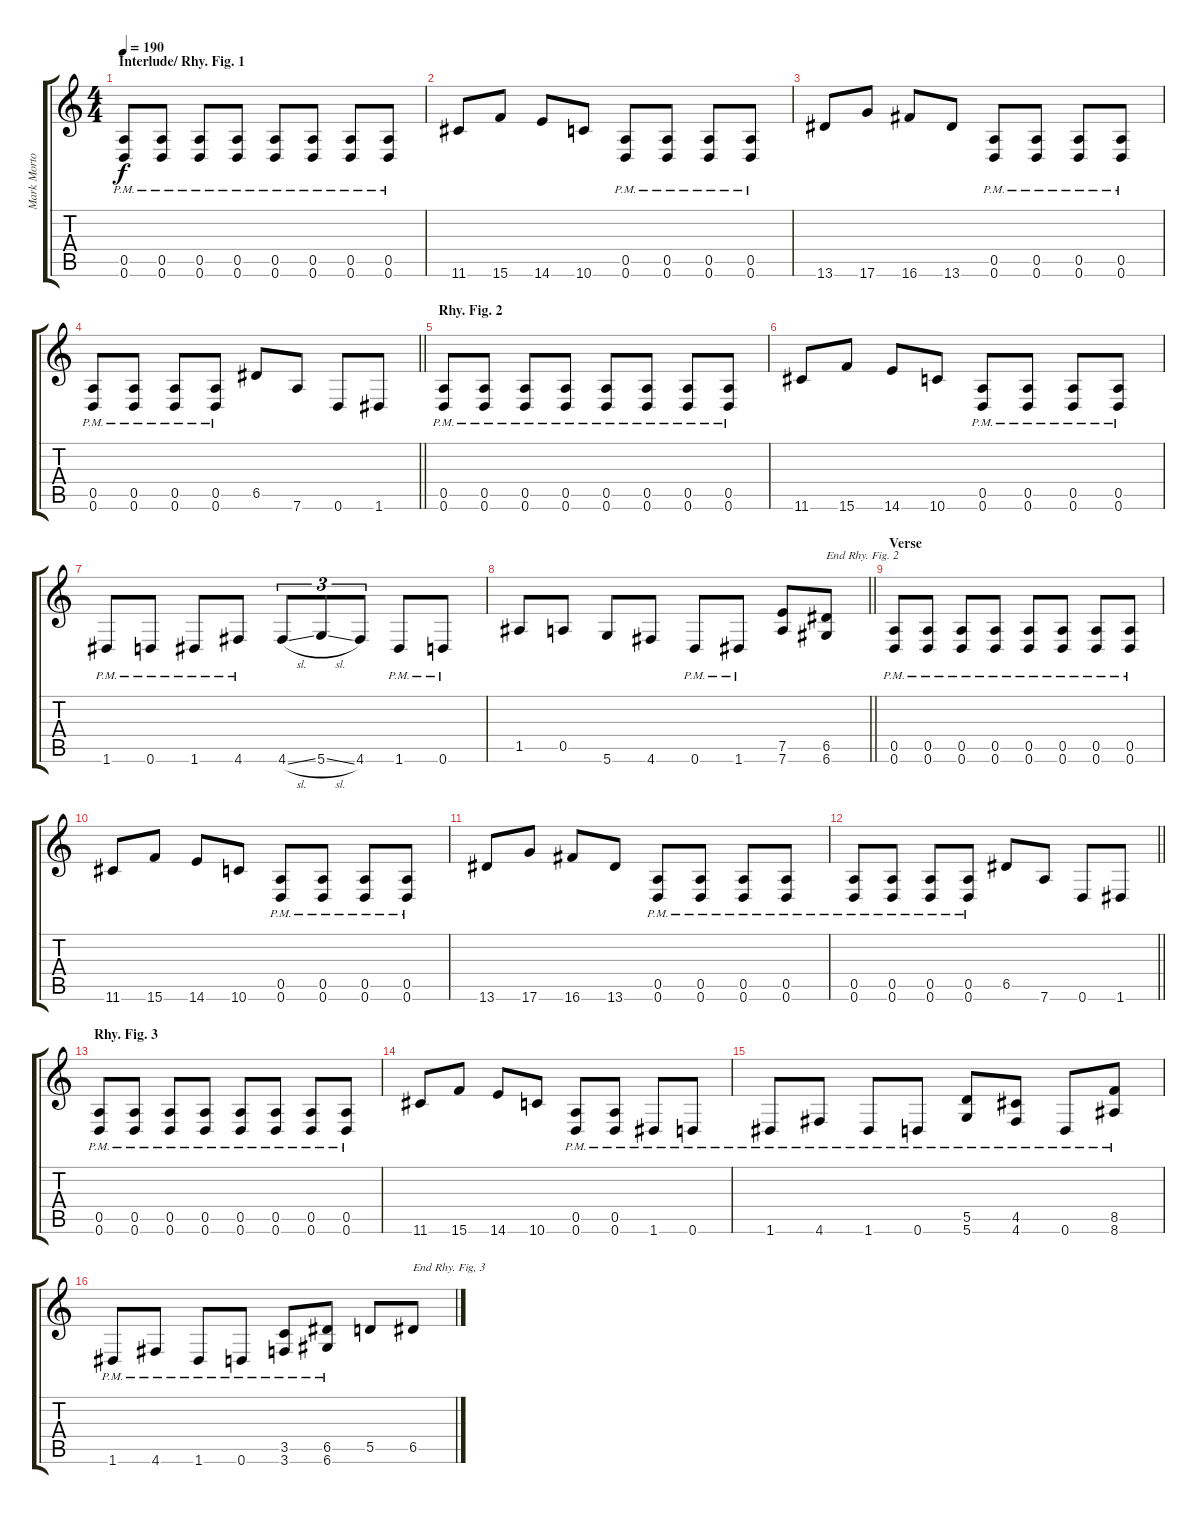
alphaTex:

\track ("Mark Morton" "Mark Morto") {instrument distortionguitar}
\staff {score tabs}
\tuning (E4 B3 G3 D3 A2 D2) {hide}
\ts (4 4)
\section ("" "Interlude/ Rhy. Fig. 1")
\tempo 190
\clef g2
\ks c
(0.5{pm} 0.6{pm}).8{dy f} (0.5{pm} 0.6{pm}).8 (0.5{pm} 0.6{pm}).8 (0.5{pm} 0.6{pm}).8 (0.5{pm} 0.6{pm}).8 (0.5{pm} 0.6{pm}).8 (0.5{pm} 0.6{pm}).8 (0.5{pm} 0.6{pm}).8 |
11.6.8 15.6.8 14.6.8 10.6.8 (0.5{pm} 0.6{pm}).8 (0.5{pm} 0.6{pm}).8 (0.5{pm} 0.6{pm}).8 (0.5{pm} 0.6{pm}).8 |
13.6.8 17.6.8 16.6.8 13.6.8 (0.5{pm} 0.6{pm}).8 (0.5{pm} 0.6{pm}).8 (0.5{pm} 0.6{pm}).8 (0.5{pm} 0.6{pm}).8 |
\barLineRight lightlight
(0.5{pm} 0.6{pm}).8 (0.5{pm} 0.6{pm}).8 (0.5{pm} 0.6{pm}).8 (0.5{pm} 0.6{pm}).8 6.5.8 7.6.8 0.6.8 1.6.8 |
\section ("" "Rhy. Fig. 2")
(0.5{pm} 0.6{pm}).8 (0.5{pm} 0.6{pm}).8 (0.5{pm} 0.6{pm}).8 (0.5{pm} 0.6{pm}).8 (0.5{pm} 0.6{pm}).8 (0.5{pm} 0.6{pm}).8 (0.5{pm} 0.6{pm}).8 (0.5{pm} 0.6{pm}).8 |
11.6.8 15.6.8 14.6.8 10.6.8 (0.5{pm} 0.6{pm}).8 (0.5{pm} 0.6{pm}).8 (0.5{pm} 0.6{pm}).8 (0.5{pm} 0.6{pm}).8 |
1.6{pm}.8 0.6{pm}.8 1.6{pm}.8 4.6{pm}.8 4.6{sl}.8{tu (3 2)} 5.6{sl}.8{tu (3 2)} 4.6.8{tu (3 2)} 1.6{pm}.8 0.6{pm}.8 |
\barLineRight lightlight
1.5.8 0.5.8 5.6.8 4.6.8 0.6{pm}.8 1.6{pm}.8 (7.5 7.6).8 (6.5 6.6).8{txt "End Rhy. Fig. 2"} |
\section ("" "Verse")
(0.5{pm} 0.6{pm}).8 (0.5{pm} 0.6{pm}).8 (0.5{pm} 0.6{pm}).8 (0.5{pm} 0.6{pm}).8 (0.5{pm} 0.6{pm}).8 (0.5{pm} 0.6{pm}).8 (0.5{pm} 0.6{pm}).8 (0.5{pm} 0.6{pm}).8 |
11.6.8 15.6.8 14.6.8 10.6.8 (0.5{pm} 0.6{pm}).8 (0.5{pm} 0.6{pm}).8 (0.5{pm} 0.6{pm}).8 (0.5{pm} 0.6{pm}).8 |
13.6.8 17.6.8 16.6.8 13.6.8 (0.5{pm} 0.6{pm}).8 (0.5{pm} 0.6{pm}).8 (0.5{pm} 0.6{pm}).8 (0.5{pm} 0.6{pm}).8 |
\barLineRight lightlight
(0.5{pm} 0.6{pm}).8 (0.5{pm} 0.6{pm}).8 (0.5{pm} 0.6{pm}).8 (0.5{pm} 0.6{pm}).8 6.5.8 7.6.8 0.6.8 1.6.8 |
\section ("" "Rhy. Fig. 3")
(0.5{pm} 0.6{pm}).8 (0.5{pm} 0.6{pm}).8 (0.5{pm} 0.6{pm}).8 (0.5{pm} 0.6{pm}).8 (0.5{pm} 0.6{pm}).8 (0.5{pm} 0.6{pm}).8 (0.5{pm} 0.6{pm}).8 (0.5{pm} 0.6{pm}).8 |
11.6.8 15.6.8 14.6.8 10.6.8 (0.5{pm} 0.6{pm}).8 (0.5{pm} 0.6{pm}).8 1.6{pm}.8 0.6{pm}.8 |
1.6{pm}.8 4.6{pm}.8 1.6{pm}.8 0.6{pm}.8 (5.5{pm} 5.6{pm}).8 (4.5{pm} 4.6{pm}).8 0.6{pm}.8 (8.5{pm} 8.6{pm}).8 |
1.6{pm}.8 4.6{pm}.8 1.6{pm}.8 0.6{pm}.8 (3.5{pm} 3.6{pm}).8 (6.5{pm} 6.6{pm}).8 5.5.8 6.5.8{txt "End Rhy. Fig, 3"}
